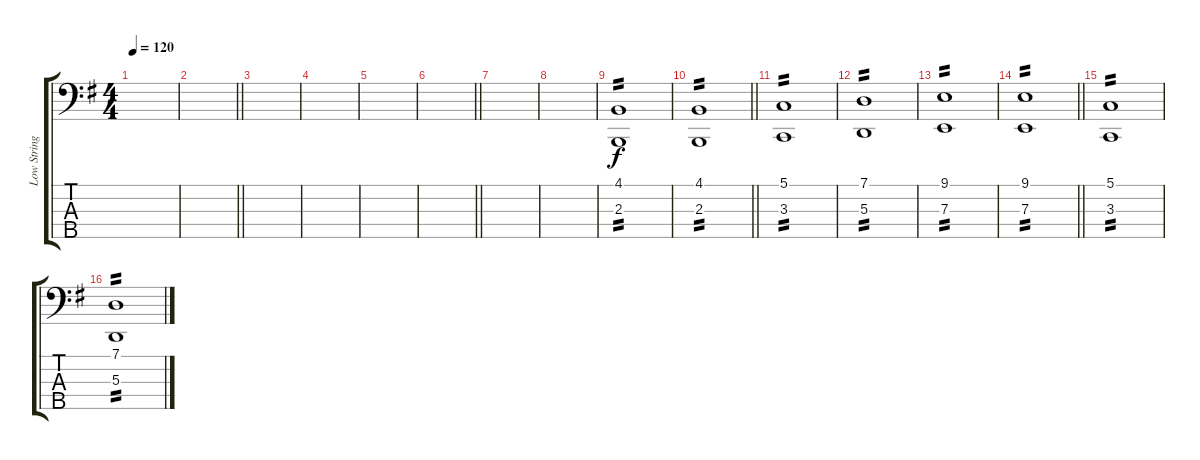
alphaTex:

\track ("Low Strings Standard" "Low String") {instrument stringensemble1}
\staff {score tabs}
\tuning (G2 D2 A1 E1 B0) {hide}
\ts (4 4)
\tempo 120
\clef f4
\ks eminor
|
\barLineRight lightlight
|
|
|
|
\barLineRight lightlight
|
|
|
(4.1 2.3).1{tp 2 volume 16} |
\barLineRight lightlight
(4.1 2.3).1{tp 2} |
\section ("" "")
(5.1 3.3).1{tp 2} |
(7.1 5.3).1{tp 2} |
(9.1 7.3).1{tp 2} |
\barLineRight lightlight
(9.1 7.3).1{tp 2} |
(5.1 3.3).1{tp 2} |
(7.1 5.3).1{tp 2}
